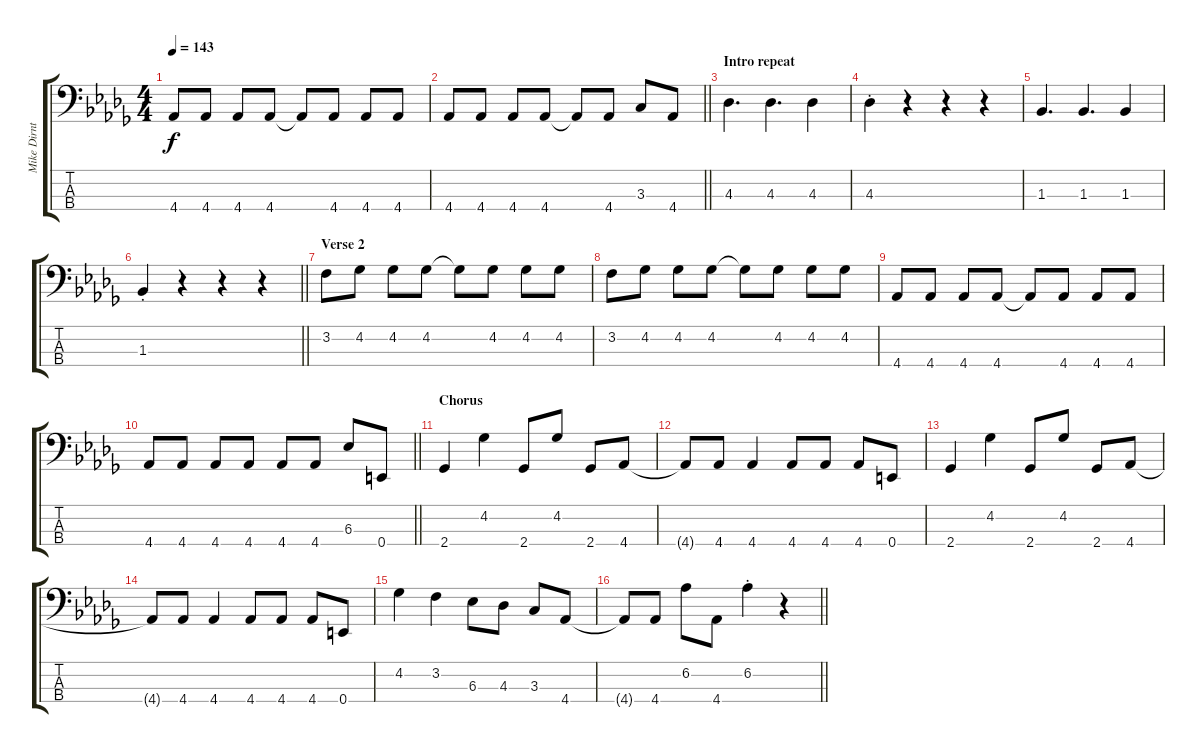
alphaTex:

\track ("Mike Dirnt" "Mike Dirnt") {instrument electricbasspick}
\staff {score tabs}
\tuning (G2 D2 A1 E1) {hide}
\ts (4 4)
\tempo 143
\clef f4
\ks db
4.4.8{dy f} 4.4.8 4.4.8 4.4.8 4.4{t}.8 4.4.8 4.4.8 4.4.8 |
\barLineRight lightlight
4.4.8 4.4.8 4.4.8 4.4.8 4.4{t}.8 4.4.8 3.3.8 4.4.8 |
\section ("" "Intro repeat")
4.3.4{d} 4.3.4{d} 4.3.4 |
4.3{st}.4 r.4 r.4 r.4 |
1.3.4{d} 1.3.4{d} 1.3.4 |
\barLineRight lightlight
1.3{st}.4 r.4 r.4 r.4 |
\section ("" "Verse 2")
3.2.8 4.2.8 4.2.8 4.2.8 4.2{t}.8 4.2.8 4.2.8 4.2.8 |
3.2.8 4.2.8 4.2.8 4.2.8 4.2{t}.8 4.2.8 4.2.8 4.2.8 |
4.4.8 4.4.8 4.4.8 4.4.8 4.4{t}.8 4.4.8 4.4.8 4.4.8 |
\barLineRight lightlight
4.4.8 4.4.8 4.4.8 4.4.8 4.4.8 4.4.8 6.3.8 0.4.8 |
\section ("" "Chorus")
2.4.4 4.2.4 2.4.8 4.2.8 2.4.8 4.4.8 |
4.4{t}.8 4.4.8 4.4.4 4.4.8 4.4.8 4.4.8 0.4.8 |
2.4.4 4.2.4 2.4.8 4.2.8 2.4.8 4.4.8 |
4.4{t}.8 4.4.8 4.4.4 4.4.8 4.4.8 4.4.8 0.4.8 |
4.2.4 3.2.4 6.3.8 4.3.8 3.3.8 4.4.8 |
\barLineRight lightlight
4.4{t}.8 4.4.8 6.2.8 4.4.8 6.2{st}.4 r.4
